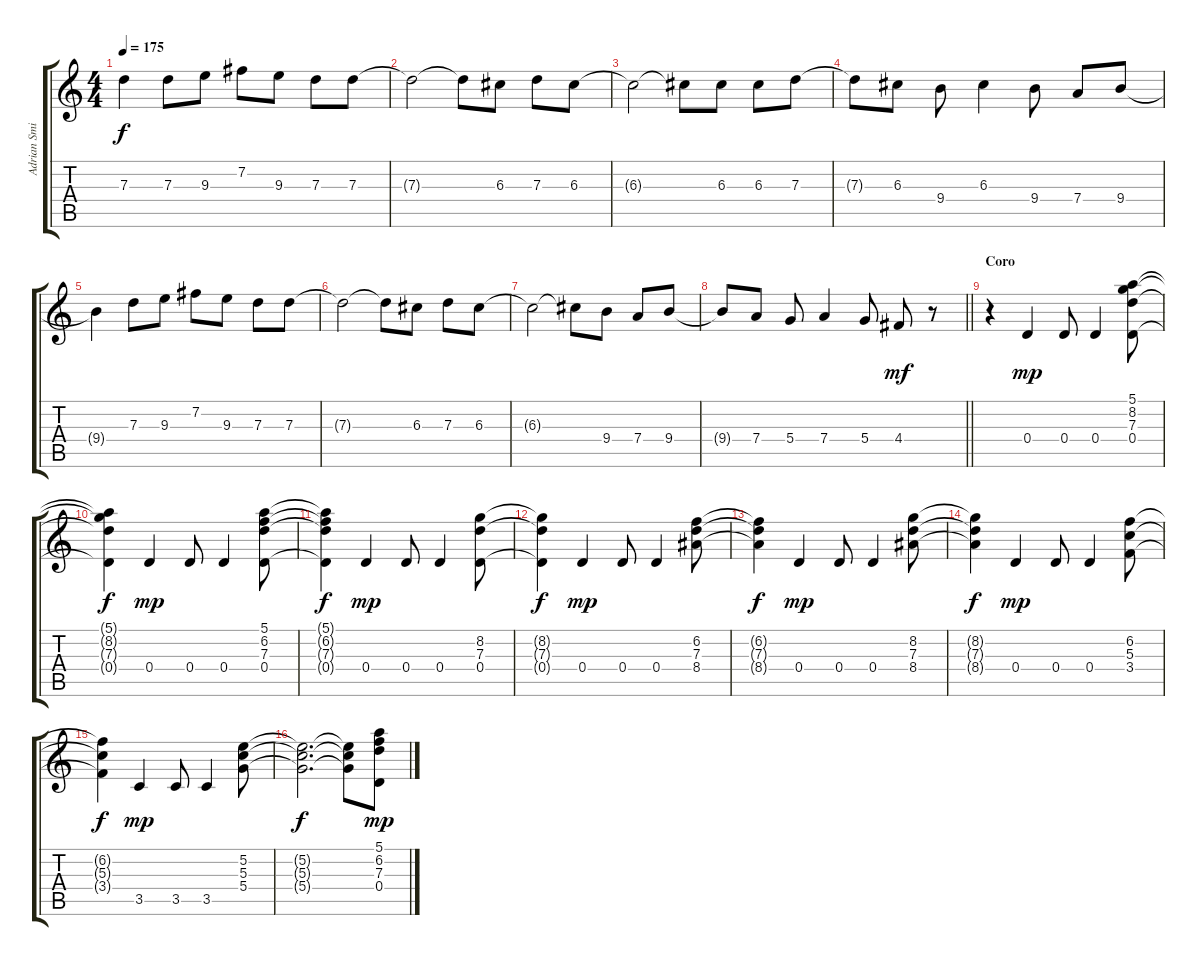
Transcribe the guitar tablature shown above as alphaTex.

\track ("Adrian Smith" "Adrian Smi") {instrument distortionguitar}
\staff {score tabs}
\tuning (E4 B3 G3 D3 A2 E2) {hide}
\ts (4 4)
\tempo 175
\clef g2
\ks c
7.3{t}.4{dy f} 7.3.8 9.3.8 7.2.8 9.3.8 7.3.8 7.3.8 |
7.3{t}.2 7.3{t}.8 6.3.8 7.3.8 6.3.8 |
6.3{t}.2 6.3{t}.8 6.3.8 6.3.8 7.3.8 |
7.3{t}.8 6.3.8 9.4.8 6.3.4 9.4.8 7.4.8 9.4.8 |
9.4{t}.4 7.3.8 9.3.8 7.2.8 9.3.8 7.3.8 7.3.8 |
7.3{t}.2 7.3{t}.8 6.3.8 7.3.8 6.3.8 |
6.3{t}.2 6.3{t}.8 9.4.8 7.4.8 9.4.8 |
\barLineRight lightlight
9.4{t}.8 7.4.8 5.4.8 7.4.4 5.4.8 4.4.8{dy mf} r.8 |
\section ("" "Coro")
r.4 0.4.4{dy mp} 0.4.8 0.4.4 (5.1 8.2 7.3 0.4).8 |
(5.1{t} 8.2{t} 7.3{t} 0.4{t}).4{dy f} 0.4.4{dy mp} 0.4.8 0.4.4 (5.1 6.2 7.3 0.4).8 |
(5.1{t} 6.2{t} 7.3{t} 0.4{t}).4{dy f} 0.4.4{dy mp} 0.4.8 0.4.4 (8.2 7.3 0.4).8 |
(8.2{t} 7.3{t} 0.4{t}).4{dy f} 0.4.4{dy mp} 0.4.8 0.4.4 (6.2 7.3 8.4).8 |
(6.2{t} 7.3{t} 8.4{t}).4{dy f} 0.4.4{dy mp} 0.4.8 0.4.4 (8.2 7.3 8.4).8 |
(8.2{t} 7.3{t} 8.4{t}).4{dy f} 0.4.4{dy mp} 0.4.8 0.4.4 (6.2 5.3 3.4).8 |
(6.2{t} 5.3{t} 3.4{t}).4{dy f} 3.5.4{dy mp} 3.5.8 3.5.4 (5.2 5.3 5.4).8 |
(5.2{t} 5.3{t} 5.4{t}).2{d dy f} (5.2{t} 5.3{t} 5.4{t}).8 (5.1 6.2 7.3 0.4).8{dy mp}
